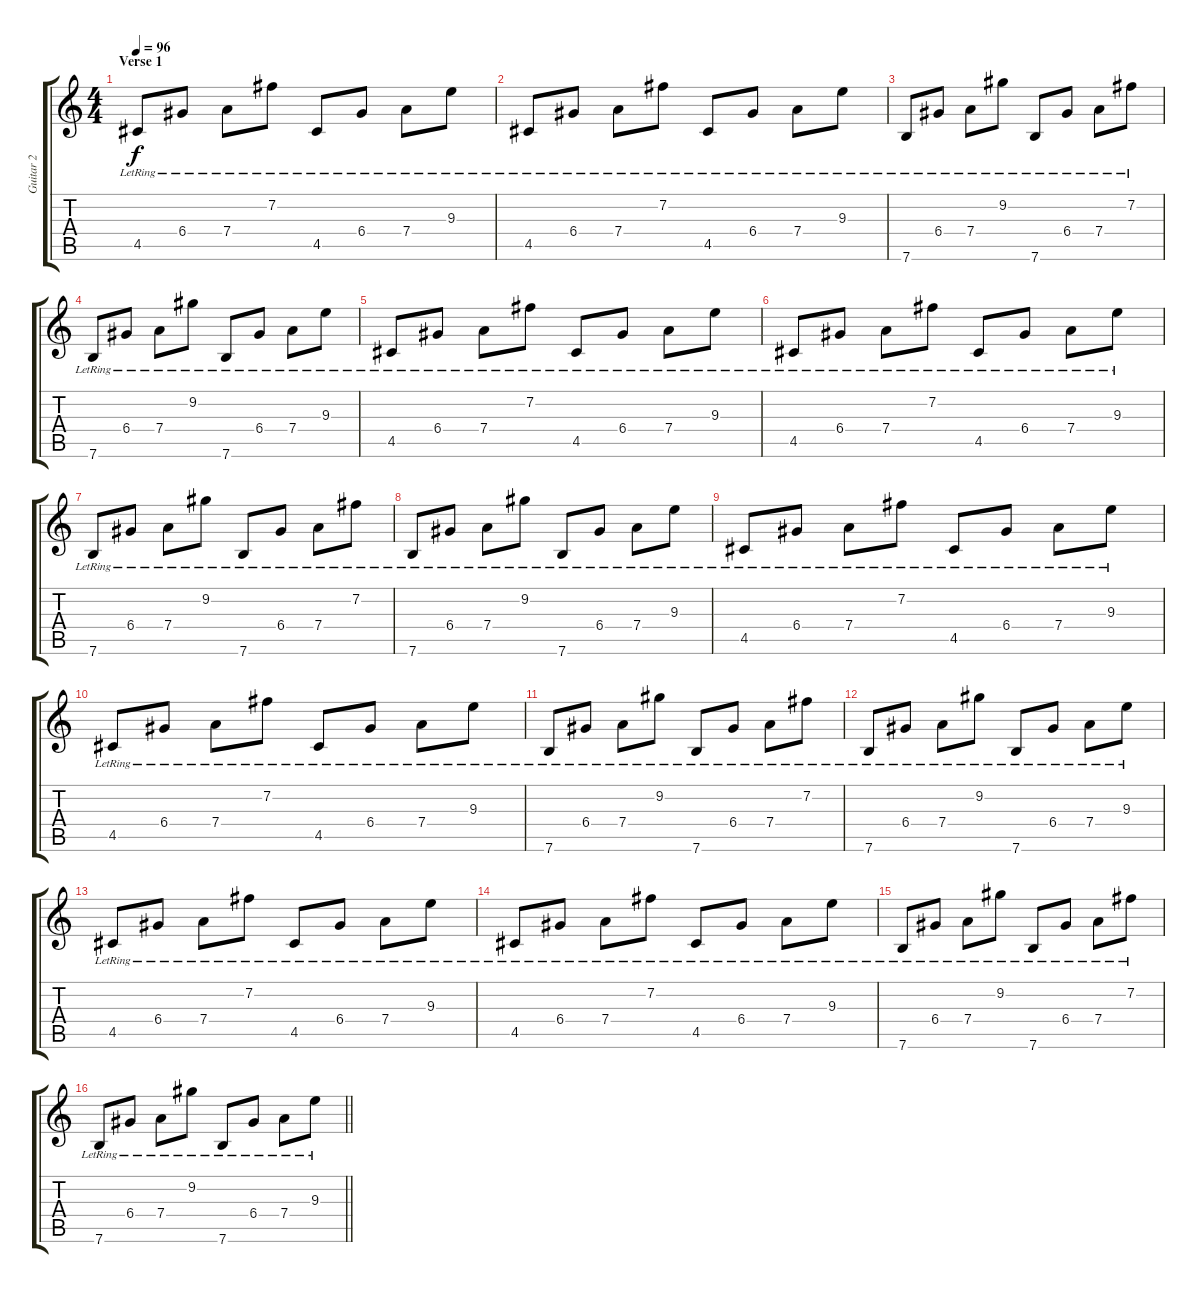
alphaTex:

\track ("Guitar 2 " "Guitar 2 ") {instrument acousticguitarnylon}
\staff {score tabs}
\tuning (E4 B3 G3 D3 A2 E2) {hide}
\ts (4 4)
\section ("" "Verse 1")
\tempo 96
\clef g2
\ks c
4.5{lr}.8{dy f} 6.4{lr}.8 7.4{lr}.8 7.2{lr}.8 4.5{lr}.8 6.4{lr}.8 7.4{lr}.8 9.3{lr}.8 |
4.5{lr}.8 6.4{lr}.8 7.4{lr}.8 7.2{lr}.8 4.5{lr}.8 6.4{lr}.8 7.4{lr}.8 9.3{lr}.8 |
7.6{lr}.8 6.4{lr}.8 7.4{lr}.8 9.2{lr}.8 7.6{lr}.8 6.4{lr}.8 7.4{lr}.8 7.2{lr}.8 |
7.6{lr}.8 6.4{lr}.8 7.4{lr}.8 9.2{lr}.8 7.6{lr}.8 6.4{lr}.8 7.4{lr}.8 9.3{lr}.8 |
4.5{lr}.8 6.4{lr}.8 7.4{lr}.8 7.2{lr}.8 4.5{lr}.8 6.4{lr}.8 7.4{lr}.8 9.3{lr}.8 |
4.5{lr}.8 6.4{lr}.8 7.4{lr}.8 7.2{lr}.8 4.5{lr}.8 6.4{lr}.8 7.4{lr}.8 9.3{lr}.8 |
7.6{lr}.8 6.4{lr}.8 7.4{lr}.8 9.2{lr}.8 7.6{lr}.8 6.4{lr}.8 7.4{lr}.8 7.2{lr}.8 |
7.6{lr}.8 6.4{lr}.8 7.4{lr}.8 9.2{lr}.8 7.6{lr}.8 6.4{lr}.8 7.4{lr}.8 9.3{lr}.8 |
4.5{lr}.8 6.4{lr}.8 7.4{lr}.8 7.2{lr}.8 4.5{lr}.8 6.4{lr}.8 7.4{lr}.8 9.3{lr}.8 |
4.5{lr}.8 6.4{lr}.8 7.4{lr}.8 7.2{lr}.8 4.5{lr}.8 6.4{lr}.8 7.4{lr}.8 9.3{lr}.8 |
7.6{lr}.8 6.4{lr}.8 7.4{lr}.8 9.2{lr}.8 7.6{lr}.8 6.4{lr}.8 7.4{lr}.8 7.2{lr}.8 |
7.6{lr}.8 6.4{lr}.8 7.4{lr}.8 9.2{lr}.8 7.6{lr}.8 6.4{lr}.8 7.4{lr}.8 9.3{lr}.8 |
4.5{lr}.8 6.4{lr}.8 7.4{lr}.8 7.2{lr}.8 4.5{lr}.8 6.4{lr}.8 7.4{lr}.8 9.3{lr}.8 |
4.5{lr}.8 6.4{lr}.8 7.4{lr}.8 7.2{lr}.8 4.5{lr}.8 6.4{lr}.8 7.4{lr}.8 9.3{lr}.8 |
7.6{lr}.8 6.4{lr}.8 7.4{lr}.8 9.2{lr}.8 7.6{lr}.8 6.4{lr}.8 7.4{lr}.8 7.2{lr}.8 |
\barLineRight lightlight
7.6{lr}.8 6.4{lr}.8 7.4{lr}.8 9.2{lr}.8 7.6{lr}.8 6.4{lr}.8 7.4{lr}.8 9.3{lr}.8
